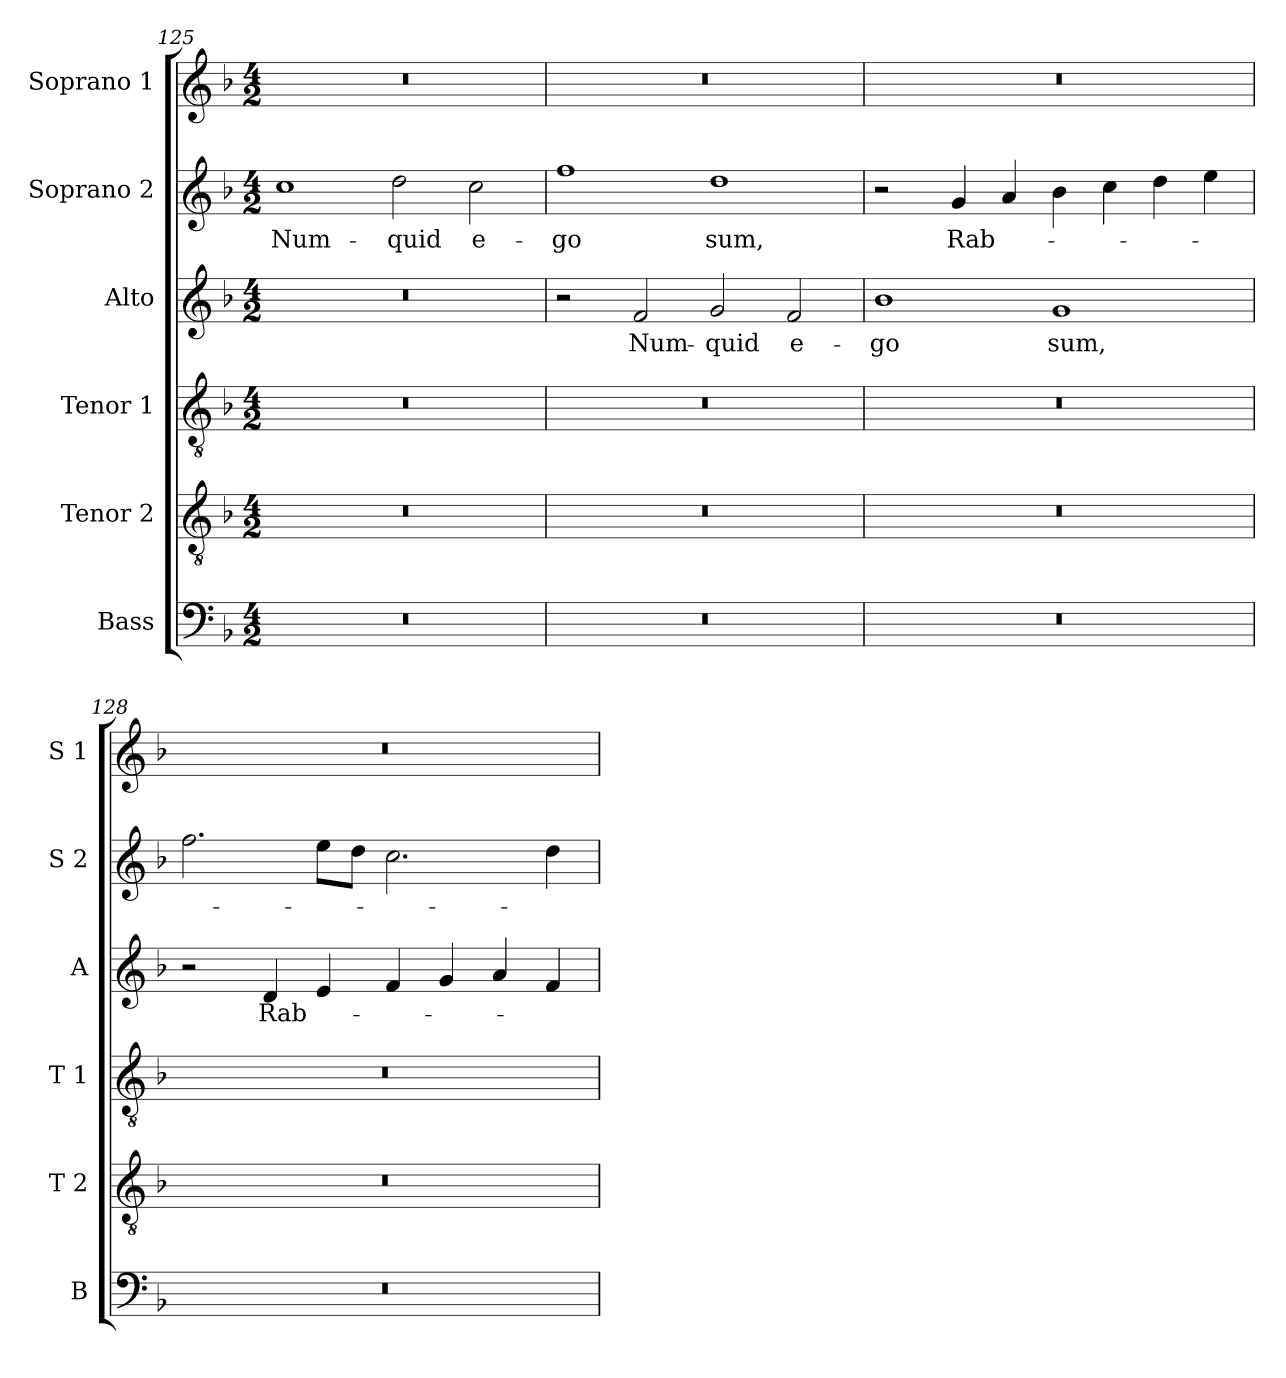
**kern	**kern	**kern	**kern	**text	**kern	**text	**kern
*part6	*part5	*part4	*part3	*part3	*part2	*part2	*part1
*staff6	*staff5	*staff4	*staff3	*staff3	*staff2	*staff2	*staff1
*I"Bass	*I"Tenor 2	*I"Tenor 1	*I"Alto	*	*I"Soprano 2	*	*I"Soprano 1
*I'B	*I'T 2	*I'T 1	*I'A	*	*I'S 2	*	*I'S 1
*clefF4	*clefGv2	*clefGv2	*clefG2	*	*clefG2	*	*clefG2
*k[b-]	*k[b-]	*k[b-]	*k[b-]	*	*k[b-]	*	*k[b-]
*F:	*F:	*F:	*F:	*	*F:	*	*F:
*M4/2	*M4/2	*M4/2	*M4/2	*	*M4/2	*	*M4/2
=125	=125	=125	=125	=125	=125	=125	=125
!	!	!	!	!	!	!LO:LY:b	!
0r	0r	0r	0r	.	1cc	Num-	0r
!	!	!	!	!	!	!LO:LY:b	!
.	.	.	.	.	2dd\	-quid	.
!	!	!	!	!	!	!LO:LY:b	!
.	.	.	.	.	2cc\	e-	.
=126	=126	=126	=126	=126	=126	=126	=126
!	!	!	!	!	!	!LO:LY:b	!
0r	0r	0r	2r	.	1ff	-go	0r
!	!	!	!	!LO:LY:b	!	!	!
.	.	.	2f/	Num-	.	.	.
!	!	!	!	!LO:LY:b	!	!	!
!	!	!	!	!	!	!LO:LY:b	!
.	.	.	2g/	-quid	1dd	sum,	.
!	!	!	!	!LO:LY:b	!	!	!
.	.	.	2f/	e-	.	.	.
=127	=127	=127	=127	=127	=127	=127	=127
!	!	!	!	!LO:LY:b	!	!	!
0r	0r	0r	1b-	-go	2r	.	0r
!	!	!	!	!	!	!LO:LY:b	!
.	.	.	.	.	4g/	Rab-	.
.	.	.	.	.	4a/	.	.
!	!	!	!	!LO:LY:b	!	!	!
.	.	.	1g	sum,	4b-\	.	.
.	.	.	.	.	4cc\	.	.
.	.	.	.	.	4dd\	.	.
.	.	.	.	.	4ee\	.	.
!!LO:LB:g=z
=128	=128	=128	=128	=128	=128	=128	=128
0r	0r	0r	2r	.	2.ff\	.	0r
!	!	!	!	!LO:LY:b	!	!	!
.	.	.	4d/	Rab-	.	.	.
.	.	.	4e/	.	8ee\L	.	.
.	.	.	.	.	8dd\J	.	.
.	.	.	4f/	.	2.cc\	.	.
.	.	.	4g/	.	.	.	.
.	.	.	4a/	.	.	.	.
.	.	.	4f/	.	4dd\	.	.
=	=	=	=	=	=	=	=
*-	*-	*-	*-	*-	*-	*-	*-
